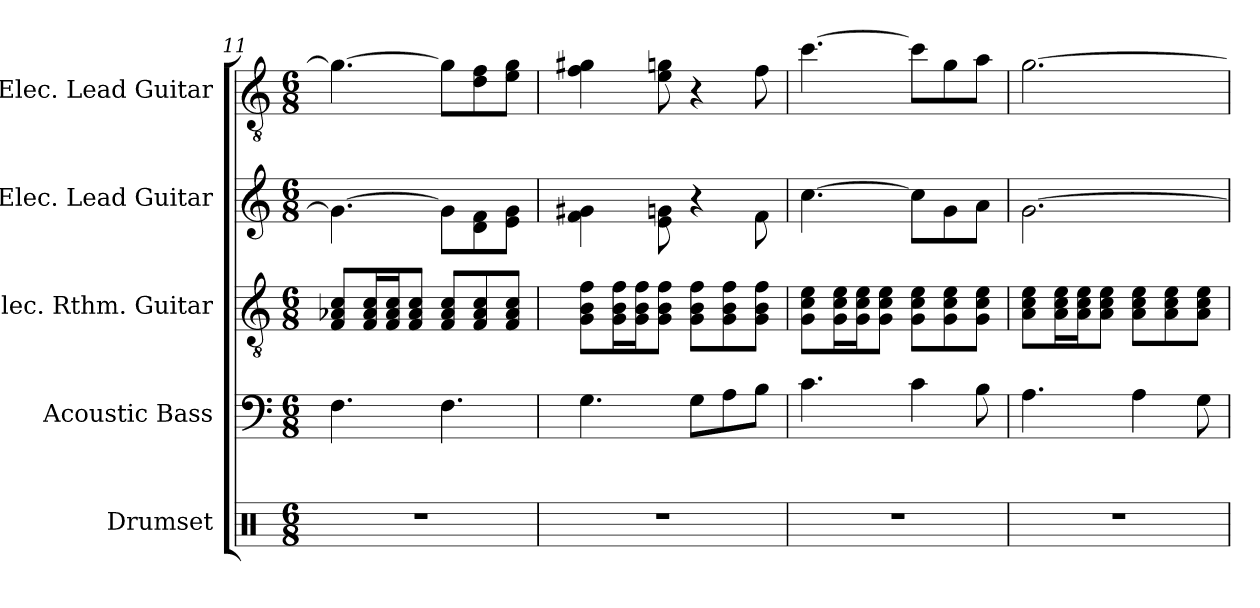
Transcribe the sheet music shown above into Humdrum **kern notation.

**kern	**kern	**kern	**kern	**kern
*part5	*part4	*part3	*part2	*part1
*staff5	*staff4	*staff3	*staff2	*staff1
*I"Drumset	*I"Acoustic Bass	*I"Elec. Rthm. Guitar	*I"Elec. Lead Guitar	*I"Elec. Lead Guitar
*I'Drums	*I'Ac. Bass	*I'Rthm. Guit.	*I'Ld. Guit.	*I'Ld. Guit.
*clefX	*clefF4	*clefGv2	*	*clefGv2
*	*ITrd7c12	*	*	*
*k[]	*k[]	*k[]	*k[]	*k[]
*M6/8	*M6/8	*M6/8	*M6/8	*M6/8
=11	=11	=11	=11	=11
2.r	4.FF\	8F/ 8A-X/ 8c/L	4.g\_	4.g\_
.	.	16F/ 16A-/ 16c/L	.	.
.	.	16F/ 16A-/ 16c/J	.	.
.	.	8F/ 8A-/ 8c/J	.	.
.	4.FF\	8F/ 8A-/ 8c/L	8g\L]	8g\L]
.	.	8F/ 8A-/ 8c/	8d\ 8f\	8d\ 8f\
.	.	8F/ 8A-/ 8c/J	8e\ 8g\J	8e\ 8g\J
=12	=12	=12	=12	=12
2.r	4.GG\	8G\ 8B\ 8f\L	4f\ 4g#X\	4f\ 4g#X\
.	.	16G\ 16B\ 16f\L	.	.
.	.	16G\ 16B\ 16f\J	.	.
.	.	8G\ 8B\ 8f\J	8e\ 8gn\	8e\ 8gn\
.	8GG\L	8G\ 8B\ 8f\L	4r	4r
.	8AA\	8G\ 8B\ 8f\	.	.
.	8BB\J	8G\ 8B\ 8f\J	8f\	8f\
!!LO:LB:g=z
=13	=13	=13	=13	=13
2.r	4.C\	8G\ 8c\ 8e\L	[4.cc\	[4.cc\
.	.	16G\ 16c\ 16e\L	.	.
.	.	16G\ 16c\ 16e\J	.	.
.	.	8G\ 8c\ 8e\J	.	.
.	4C\	8G\ 8c\ 8e\L	8cc\L]	8cc\L]
.	.	8G\ 8c\ 8e\	8g\	8g\
.	8BB\	8G\ 8c\ 8e\J	8a\J	8a\J
=14	=14	=14	=14	=14
2.r	4.AA\	8A\ 8c\ 8e\L	[2.g\	[2.g\
.	.	16A\ 16c\ 16e\L	.	.
.	.	16A\ 16c\ 16e\J	.	.
.	.	8A\ 8c\ 8e\J	.	.
.	4AA\	8A\ 8c\ 8e\L	.	.
.	.	8A\ 8c\ 8e\	.	.
.	8GG\	8A\ 8c\ 8e\J	.	.
=	=	=	=	=
*-	*-	*-	*-	*-
